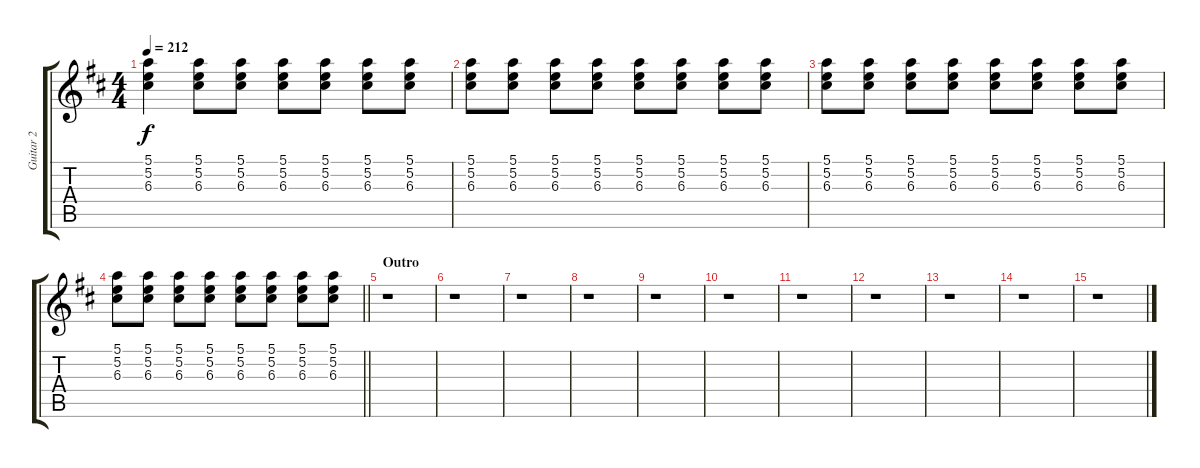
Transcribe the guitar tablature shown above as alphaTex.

\track ("Guitar 2" "Guitar 2") {instrument electricguitarmuted}
\staff {score tabs}
\tuning (E4 B3 G3 D3 A2 E2) {hide}
\ts (4 4)
\tempo 212
\clef g2
\ks d
(5.1 5.2 6.3).4{dy f} (5.1 5.2 6.3).8 (5.1 5.2 6.3).8 (5.1 5.2 6.3).8 (5.1 5.2 6.3).8 (5.1 5.2 6.3).8 (5.1 5.2 6.3).8 |
(5.1 5.2 6.3).8 (5.1 5.2 6.3).8 (5.1 5.2 6.3).8 (5.1 5.2 6.3).8 (5.1 5.2 6.3).8 (5.1 5.2 6.3).8 (5.1 5.2 6.3).8 (5.1 5.2 6.3).8 |
(5.1 5.2 6.3).8 (5.1 5.2 6.3).8 (5.1 5.2 6.3).8 (5.1 5.2 6.3).8 (5.1 5.2 6.3).8 (5.1 5.2 6.3).8 (5.1 5.2 6.3).8 (5.1 5.2 6.3).8 |
\barLineRight lightlight
(5.1 5.2 6.3).8 (5.1 5.2 6.3).8 (5.1 5.2 6.3).8 (5.1 5.2 6.3).8 (5.1 5.2 6.3).8 (5.1 5.2 6.3).8 (5.1 5.2 6.3).8 (5.1 5.2 6.3).8 |
\section ("" "Outro")
r.1 |
r.1 |
r.1 |
r.1 |
r.1 |
r.1 |
r.1 |
r.1 |
r.1 |
r.1 |
r.1
